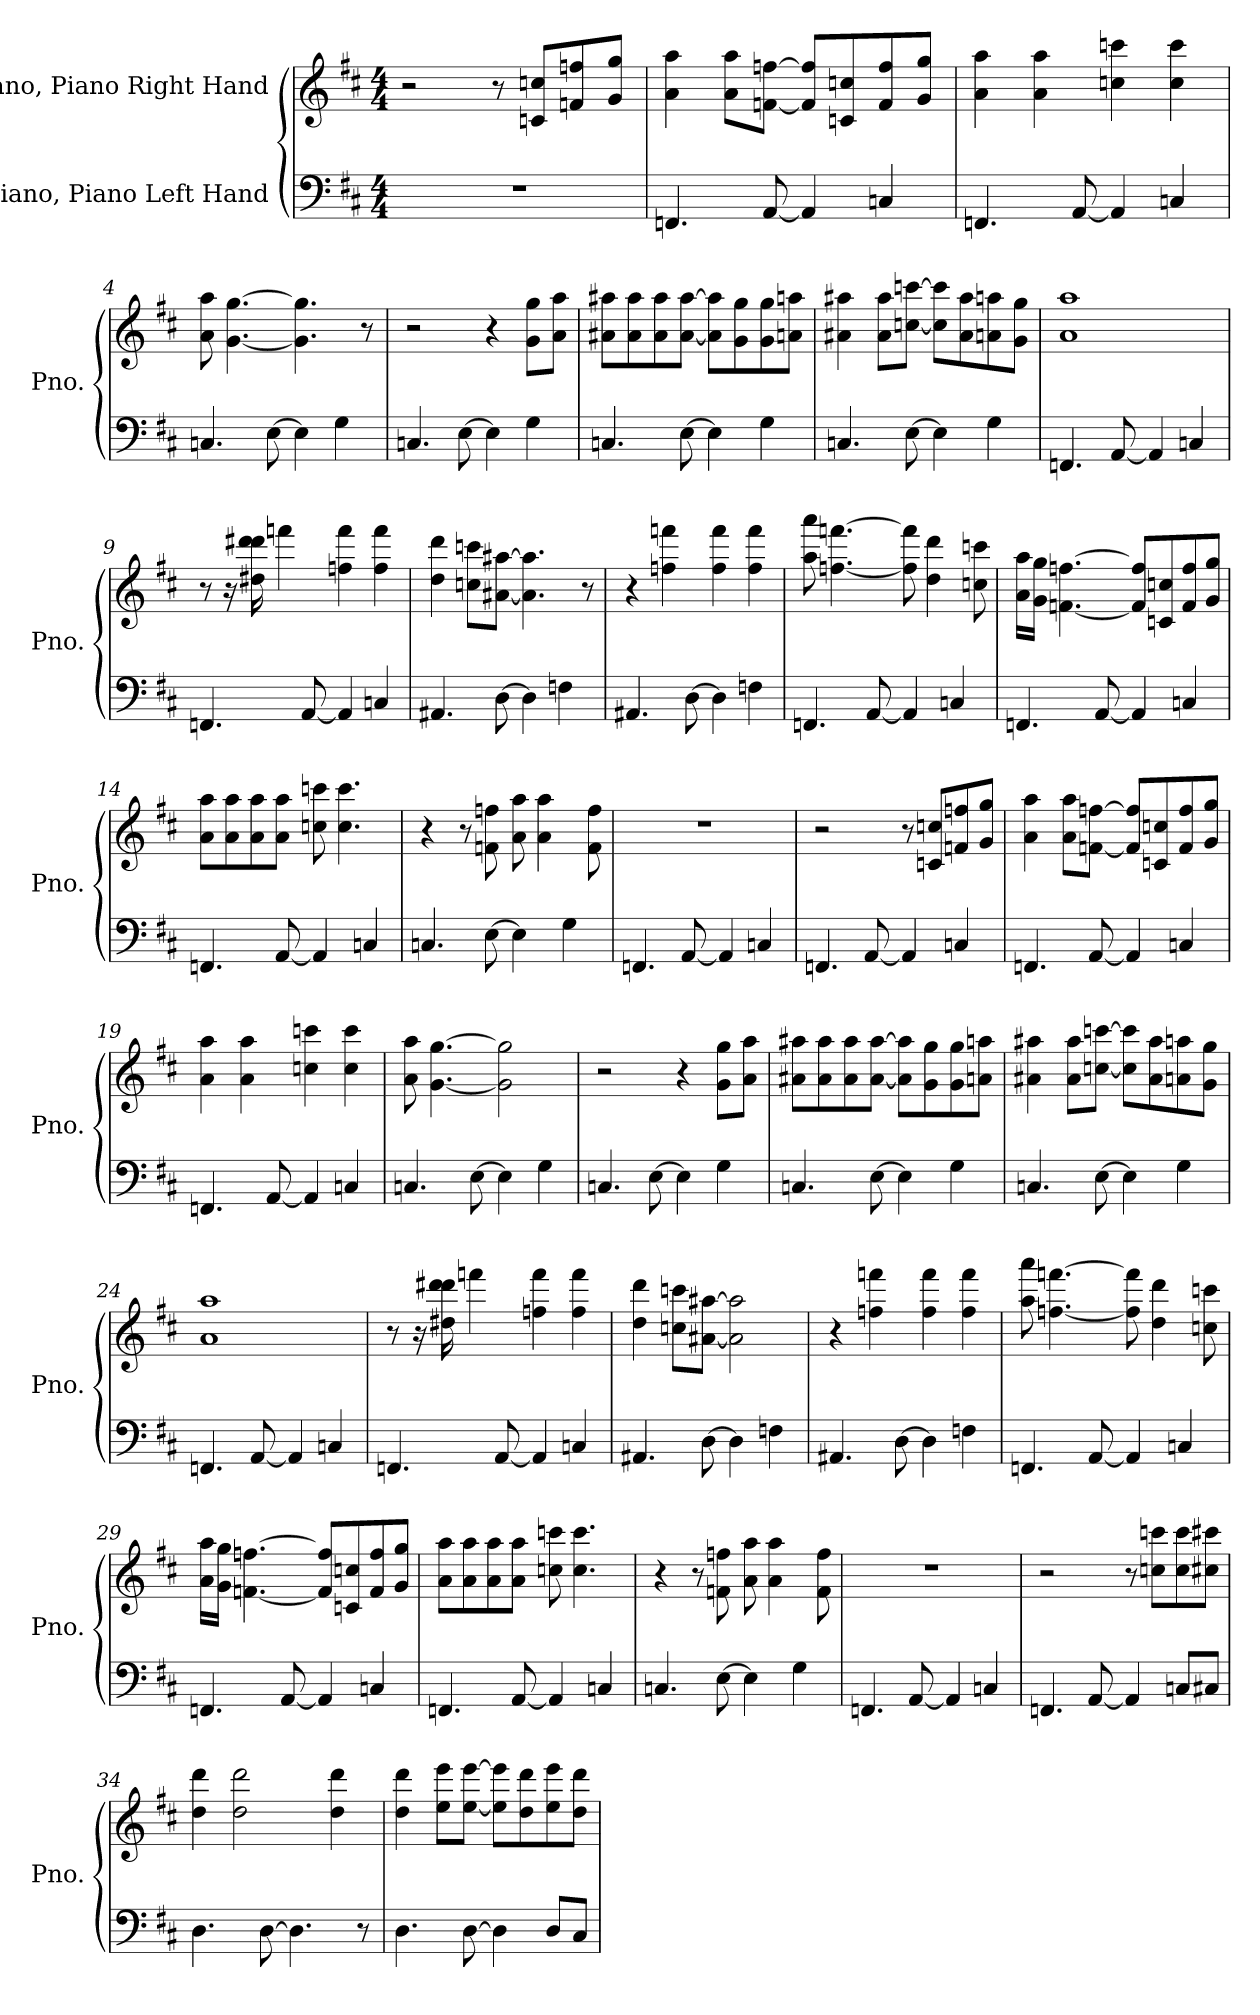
**kern	**kern
*part2	*part1
*staff2	*staff1
*I"Piano, Piano Left Hand	*I"Piano, Piano Right Hand
*I'Pno.	*I'Pno.
*clefF4	*clefG2
*k[f#c#]	*k[f#c#]
*M4/4	*M4/4
*MM115	*MM115
=1	=1
1r	2r
.	8r
.	8cn/ 8ccn/L
.	8fn/ 8ffn/
.	8g/ 8gg/J
=2	=2
4.FFn/	4a\ 4aa\
.	8a\ 8aa\L
[8AA/	[8fn\ [8ffn\J
4AA/]	8f/] 8ff/]L
.	8cn/ 8ccn/
4Cn/	8f/ 8ff/
.	8g/ 8gg/J
=3	=3
4.FFn/	4a\ 4aa\
.	4a\ 4aa\
[8AA/	.
4AA/]	4ccn\ 4cccn\
4Cn/	4cc\ 4ccc\
=4	=4
4.Cn/	8a\ 8aa\
.	[4.g\ [4.gg\
[8E\	.
4E\]	4.g\] 4.gg\]
4G\	.
.	8r
!!LO:LB:g=z
=5	=5
4.Cn/	2r
[8E\	.
4E\]	4r
4G\	8g\ 8gg\L
.	8a\ 8aa\J
=6	=6
4.Cn/	8a#X\ 8aa#X\L
.	8a#\ 8aa#\
.	8a#\ 8aa#\
[8E\	[8a#\ [8aa#\J
4E\]	8a#\] 8aa#\]L
.	8g\ 8gg\
4G\	8g\ 8gg\
.	8an\ 8aan\J
=7	=7
4.Cn/	4a#X\ 4aa#X\
.	8a#\ 8aa#\L
[8E\	[8ccn\ [8cccn\J
4E\]	8cc\] 8ccc\]L
.	8a#\ 8aa#\
4G\	8an\ 8aan\
.	8g\ 8gg\J
=8	=8
4.FFn/	1a 1aa
[8AA/	.
4AA/]	.
4Cn/	.
!!LO:LB:g=z
=9	=9
4.FFn/	8r
.	16r
.	16dd#X\ 16ddd\ 16ddd#X\
.	4fffn\
[8AA/	.
4AA/]	4ffn\ 4fff\
4Cn/	4ff\ 4fff\
=10	=10
4.AA#X/	4dd\ 4ddd\
.	8ccn\ 8cccn\L
[8D\	[8a#X\ [8aa#X\J
4D\]	4.a#\] 4.aa#\]
4Fn\	.
.	8r
=11	=11
4.AA#X/	4r
.	4ffn\ 4fffn\
[8D\	.
4D\]	4ff\ 4fff\
4Fn\	4ff\ 4fff\
=12	=12
4.FFn/	8aa\ 8aaa\
.	[4.ffn\ [4.fffn\
[8AA/	.
4AA/]	8ff\] 8fff\]
.	4dd\ 4ddd\
4Cn/	.
.	8ccn\ 8cccn\
!!LO:LB:g=z
=13	=13
4.FFn/	16a\ 16aa\LL
.	16g\ 16gg\JJ
.	[4.fn\ [4.ffn\
[8AA/	.
4AA/]	8f/] 8ff/]L
.	8cn/ 8ccn/
4Cn/	8f/ 8ff/
.	8g/ 8gg/J
=14	=14
4.FFn/	8a\ 8aa\L
.	8a\ 8aa\
.	8a\ 8aa\
[8AA/	8a\ 8aa\J
4AA/]	8ccn\ 8cccn\
.	4.cc\ 4.ccc\
4Cn/	.
=15	=15
4.Cn/	4r
.	8r
[8E\	8fn\ 8ffn\
4E\]	8a\ 8aa\
.	4a\ 4aa\
4G\	.
.	8f\ 8ff\
=16	=16
4.FFn/	1r
[8AA/	.
4AA/]	.
4Cn/	.
!!LO:LB:g=z
=17	=17
4.FFn/	2r
[8AA/	.
4AA/]	8r
.	8cn/ 8ccn/L
4Cn/	8fn/ 8ffn/
.	8g/ 8gg/J
=18	=18
4.FFn/	4a\ 4aa\
.	8a\ 8aa\L
[8AA/	[8fn\ [8ffn\J
4AA/]	8f/] 8ff/]L
.	8cn/ 8ccn/
4Cn/	8f/ 8ff/
.	8g/ 8gg/J
=19	=19
4.FFn/	4a\ 4aa\
.	4a\ 4aa\
[8AA/	.
4AA/]	4ccn\ 4cccn\
4Cn/	4cc\ 4ccc\
=20	=20
4.Cn/	8a\ 8aa\
.	[4.g\ [4.gg\
[8E\	.
4E\]	2g\] 2gg\]
4G\	.
=21	=21
4.Cn/	2r
[8E\	.
4E\]	4r
4G\	8g\ 8gg\L
.	8a\ 8aa\J
!!LO:LB:g=z
=22	=22
4.Cn/	8a#X\ 8aa#X\L
.	8a#\ 8aa#\
.	8a#\ 8aa#\
[8E\	[8a#\ [8aa#\J
4E\]	8a#\] 8aa#\]L
.	8g\ 8gg\
4G\	8g\ 8gg\
.	8an\ 8aan\J
=23	=23
4.Cn/	4a#X\ 4aa#X\
.	8a#\ 8aa#\L
[8E\	[8ccn\ [8cccn\J
4E\]	8cc\] 8ccc\]L
.	8a#\ 8aa#\
4G\	8an\ 8aan\
.	8g\ 8gg\J
=24	=24
4.FFn/	1a 1aa
[8AA/	.
4AA/]	.
4Cn/	.
=25	=25
4.FFn/	8r
.	16r
.	16dd#X\ 16ddd\ 16ddd#X\
.	4fffn\
[8AA/	.
4AA/]	4ffn\ 4fff\
4Cn/	4ff\ 4fff\
!!LO:PB:g=z
=26	=26
4.AA#X/	4dd\ 4ddd\
.	8ccn\ 8cccn\L
[8D\	[8a#X\ [8aa#X\J
4D\]	2a#\] 2aa#\]
4Fn\	.
=27	=27
4.AA#X/	4r
.	4ffn\ 4fffn\
[8D\	.
4D\]	4ff\ 4fff\
4Fn\	4ff\ 4fff\
=28	=28
4.FFn/	8aa\ 8aaa\
.	[4.ffn\ [4.fffn\
[8AA/	.
4AA/]	8ff\] 8fff\]
.	4dd\ 4ddd\
4Cn/	.
.	8ccn\ 8cccn\
=29	=29
4.FFn/	16a\ 16aa\LL
.	16g\ 16gg\JJ
.	[4.fn\ [4.ffn\
[8AA/	.
4AA/]	8f/] 8ff/]L
.	8cn/ 8ccn/
4Cn/	8f/ 8ff/
.	8g/ 8gg/J
!!LO:LB:g=z
=30	=30
4.FFn/	8a\ 8aa\L
.	8a\ 8aa\
.	8a\ 8aa\
[8AA/	8a\ 8aa\J
4AA/]	8ccn\ 8cccn\
.	4.cc\ 4.ccc\
4Cn/	.
=31	=31
4.Cn/	4r
.	8r
[8E\	8fn\ 8ffn\
4E\]	8a\ 8aa\
.	4a\ 4aa\
4G\	.
.	8f\ 8ff\
=32	=32
4.FFn/	1r
[8AA/	.
4AA/]	.
4Cn/	.
=33	=33
4.FFn/	2r
[8AA/	.
4AA/]	8r
.	8ccn\ 8cccn\L
8Cn/L	8cc\ 8ccc\
8C#X/J	8cc#X\ 8ccc#X\J
=34	=34
4.D\	4dd\ 4ddd\
.	2dd\ 2ddd\
[8D\	.
4.D\]	.
.	4dd\ 4ddd\
8r	.
!!LO:LB:g=z
=35	=35
4.D\	4dd\ 4ddd\
.	8ee\ 8eee\L
[8D\	[8ee\ [8eee\J
4D\]	8ee\] 8eee\]L
.	8dd\ 8ddd\
8D/L	8ee\ 8eee\
8C#/J	8dd\ 8ddd\J
=	=
*-	*-
